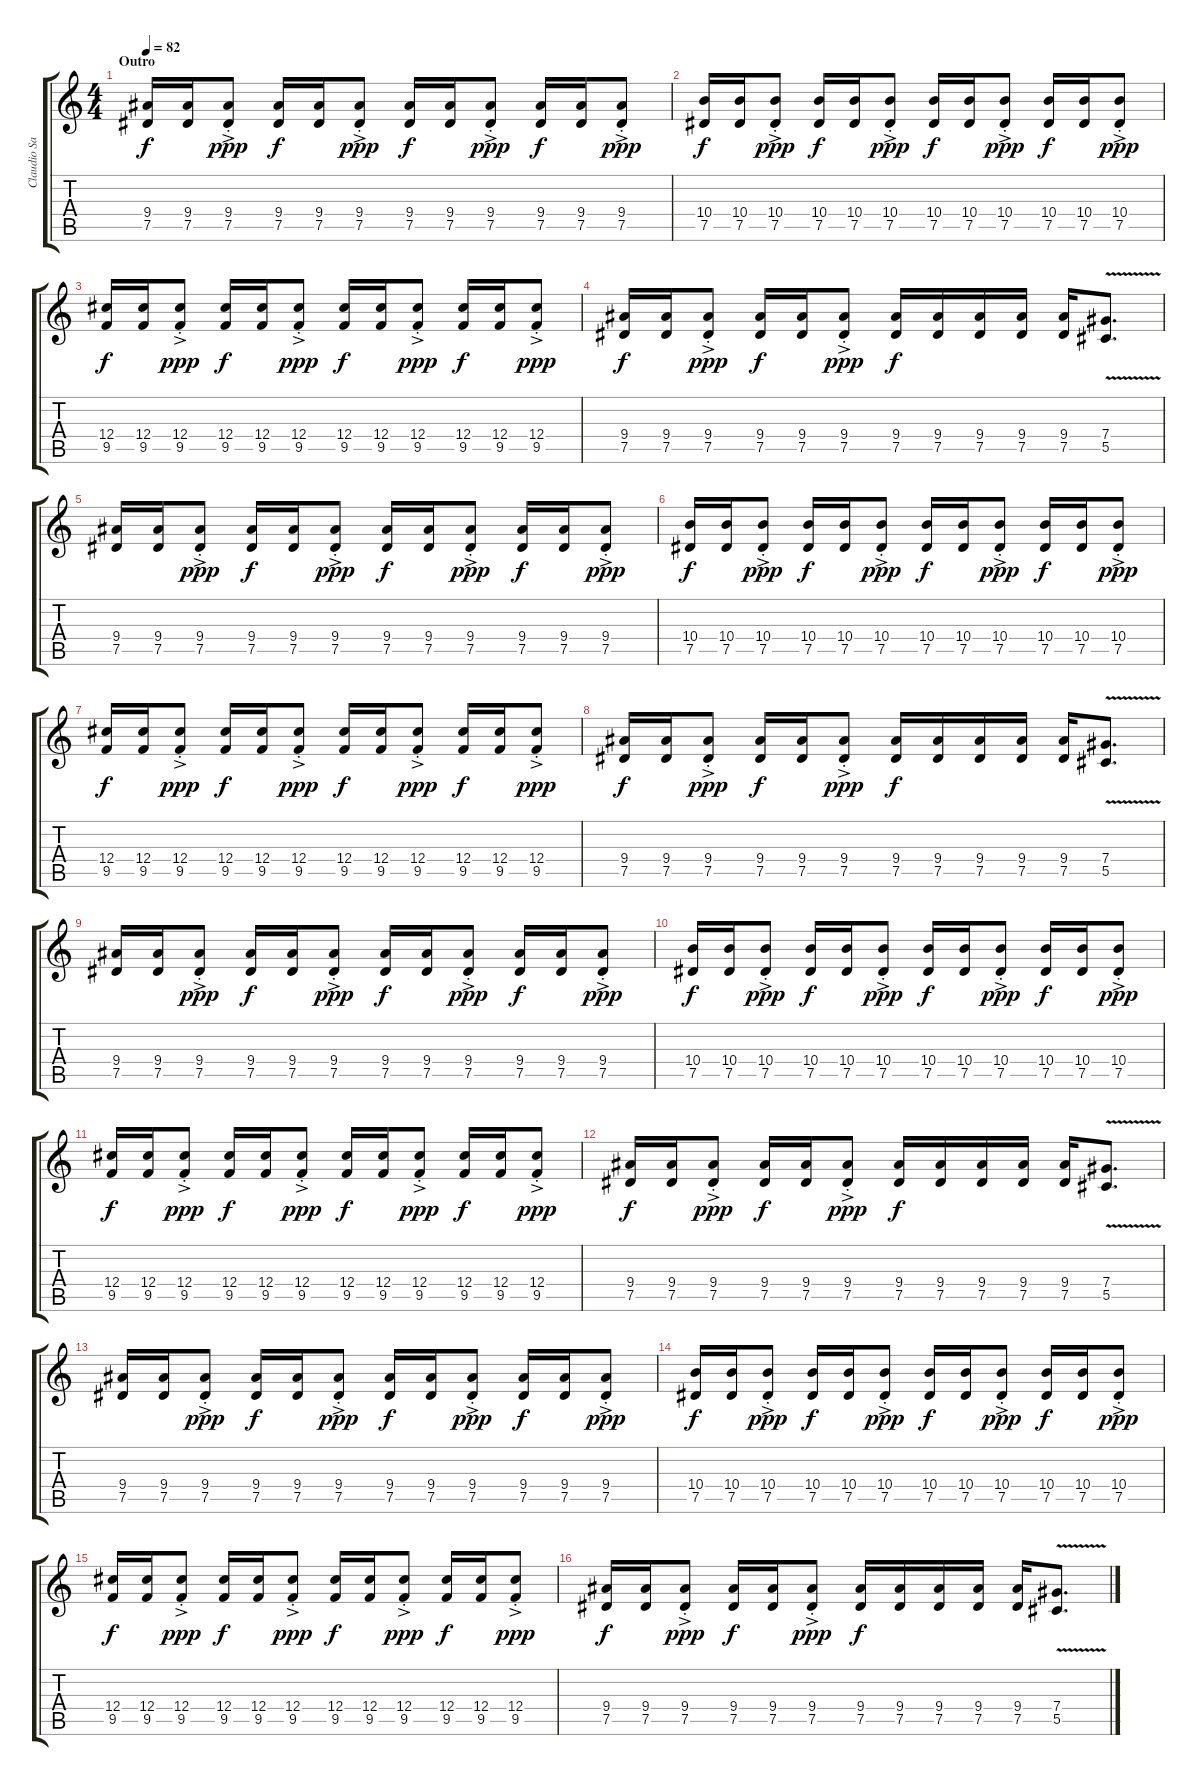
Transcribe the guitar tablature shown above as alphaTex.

\track ("Claudio Sanchez (Rhythm)" "Claudio Sa") {instrument distortionguitar}
\staff {score tabs}
\tuning (Eb4 Bb3 Gb3 Db3 Ab2 Eb2) {hide}
\ts (4 4)
\section ("" "Outro")
\tempo 82
\clef g2
\ks c
(9.4 7.5).16{dy f} (9.4 7.5).16 (9.4{ac st} 7.5{ac st}).8{dy ppp} (9.4 7.5).16{dy f} (9.4 7.5).16 (9.4{ac st} 7.5{ac st}).8{dy ppp} (9.4 7.5).16{dy f} (9.4 7.5).16 (9.4{ac st} 7.5{ac st}).8{dy ppp} (9.4 7.5).16{dy f} (9.4 7.5).16 (9.4{ac st} 7.5{ac st}).8{dy ppp} |
(10.4 7.5).16{dy f} (10.4 7.5).16 (10.4{ac st} 7.5{ac st}).8{dy ppp} (10.4 7.5).16{dy f} (10.4 7.5).16 (10.4{ac st} 7.5{ac st}).8{dy ppp} (10.4 7.5).16{dy f} (10.4 7.5).16 (10.4{ac st} 7.5{ac st}).8{dy ppp} (10.4 7.5).16{dy f} (10.4 7.5).16 (10.4{ac st} 7.5{ac st}).8{dy ppp} |
(12.4 9.5).16{dy f} (12.4 9.5).16 (12.4{ac st} 9.5{ac st}).8{dy ppp} (12.4 9.5).16{dy f} (12.4 9.5).16 (12.4{ac st} 9.5{ac st}).8{dy ppp} (12.4 9.5).16{dy f} (12.4 9.5).16 (12.4{ac st} 9.5{ac st}).8{dy ppp} (12.4 9.5).16{dy f} (12.4 9.5).16 (12.4{ac st} 9.5{ac st}).8{dy ppp} |
(9.4 7.5).16{dy f} (9.4 7.5).16 (9.4{ac st} 7.5{ac st}).8{dy ppp} (9.4 7.5).16{dy f} (9.4 7.5).16 (9.4{ac st} 7.5{ac st}).8{dy ppp} (9.4 7.5).16{dy f} (9.4 7.5).16 (9.4 7.5).16 (9.4 7.5).16 (9.4 7.5).16 (7.4{v} 5.5{v}).8{d} |
(9.4 7.5).16 (9.4 7.5).16 (9.4{ac st} 7.5{ac st}).8{dy ppp} (9.4 7.5).16{dy f} (9.4 7.5).16 (9.4{ac st} 7.5{ac st}).8{dy ppp} (9.4 7.5).16{dy f} (9.4 7.5).16 (9.4{ac st} 7.5{ac st}).8{dy ppp} (9.4 7.5).16{dy f} (9.4 7.5).16 (9.4{ac st} 7.5{ac st}).8{dy ppp} |
(10.4 7.5).16{dy f} (10.4 7.5).16 (10.4{ac st} 7.5{ac st}).8{dy ppp} (10.4 7.5).16{dy f} (10.4 7.5).16 (10.4{ac st} 7.5{ac st}).8{dy ppp} (10.4 7.5).16{dy f} (10.4 7.5).16 (10.4{ac st} 7.5{ac st}).8{dy ppp} (10.4 7.5).16{dy f} (10.4 7.5).16 (10.4{ac st} 7.5{ac st}).8{dy ppp} |
(12.4 9.5).16{dy f} (12.4 9.5).16 (12.4{ac st} 9.5{ac st}).8{dy ppp} (12.4 9.5).16{dy f} (12.4 9.5).16 (12.4{ac st} 9.5{ac st}).8{dy ppp} (12.4 9.5).16{dy f} (12.4 9.5).16 (12.4{ac st} 9.5{ac st}).8{dy ppp} (12.4 9.5).16{dy f} (12.4 9.5).16 (12.4{ac st} 9.5{ac st}).8{dy ppp} |
(9.4 7.5).16{dy f} (9.4 7.5).16 (9.4{ac st} 7.5{ac st}).8{dy ppp} (9.4 7.5).16{dy f} (9.4 7.5).16 (9.4{ac st} 7.5{ac st}).8{dy ppp} (9.4 7.5).16{dy f} (9.4 7.5).16 (9.4 7.5).16 (9.4 7.5).16 (9.4 7.5).16 (7.4{v} 5.5{v}).8{d} |
(9.4 7.5).16 (9.4 7.5).16 (9.4{ac st} 7.5{ac st}).8{dy ppp} (9.4 7.5).16{dy f} (9.4 7.5).16 (9.4{ac st} 7.5{ac st}).8{dy ppp} (9.4 7.5).16{dy f} (9.4 7.5).16 (9.4{ac st} 7.5{ac st}).8{dy ppp} (9.4 7.5).16{dy f} (9.4 7.5).16 (9.4{ac st} 7.5{ac st}).8{dy ppp} |
(10.4 7.5).16{dy f} (10.4 7.5).16 (10.4{ac st} 7.5{ac st}).8{dy ppp} (10.4 7.5).16{dy f} (10.4 7.5).16 (10.4{ac st} 7.5{ac st}).8{dy ppp} (10.4 7.5).16{dy f} (10.4 7.5).16 (10.4{ac st} 7.5{ac st}).8{dy ppp} (10.4 7.5).16{dy f} (10.4 7.5).16 (10.4{ac st} 7.5{ac st}).8{dy ppp} |
(12.4 9.5).16{dy f} (12.4 9.5).16 (12.4{ac st} 9.5{ac st}).8{dy ppp} (12.4 9.5).16{dy f} (12.4 9.5).16 (12.4{ac st} 9.5{ac st}).8{dy ppp} (12.4 9.5).16{dy f} (12.4 9.5).16 (12.4{ac st} 9.5{ac st}).8{dy ppp} (12.4 9.5).16{dy f} (12.4 9.5).16 (12.4{ac st} 9.5{ac st}).8{dy ppp} |
(9.4 7.5).16{dy f} (9.4 7.5).16 (9.4{ac st} 7.5{ac st}).8{dy ppp} (9.4 7.5).16{dy f} (9.4 7.5).16 (9.4{ac st} 7.5{ac st}).8{dy ppp} (9.4 7.5).16{dy f} (9.4 7.5).16 (9.4 7.5).16 (9.4 7.5).16 (9.4 7.5).16 (7.4{v} 5.5{v}).8{d} |
(9.4 7.5).16 (9.4 7.5).16 (9.4{ac st} 7.5{ac st}).8{dy ppp} (9.4 7.5).16{dy f} (9.4 7.5).16 (9.4{ac st} 7.5{ac st}).8{dy ppp} (9.4 7.5).16{dy f} (9.4 7.5).16 (9.4{ac st} 7.5{ac st}).8{dy ppp} (9.4 7.5).16{dy f} (9.4 7.5).16 (9.4{ac st} 7.5{ac st}).8{dy ppp} |
(10.4 7.5).16{dy f} (10.4 7.5).16 (10.4{ac st} 7.5{ac st}).8{dy ppp} (10.4 7.5).16{dy f} (10.4 7.5).16 (10.4{ac st} 7.5{ac st}).8{dy ppp} (10.4 7.5).16{dy f} (10.4 7.5).16 (10.4{ac st} 7.5{ac st}).8{dy ppp} (10.4 7.5).16{dy f} (10.4 7.5).16 (10.4{ac st} 7.5{ac st}).8{dy ppp} |
(12.4 9.5).16{dy f} (12.4 9.5).16 (12.4{ac st} 9.5{ac st}).8{dy ppp} (12.4 9.5).16{dy f} (12.4 9.5).16 (12.4{ac st} 9.5{ac st}).8{dy ppp} (12.4 9.5).16{dy f} (12.4 9.5).16 (12.4{ac st} 9.5{ac st}).8{dy ppp} (12.4 9.5).16{dy f} (12.4 9.5).16 (12.4{ac st} 9.5{ac st}).8{dy ppp} |
(9.4 7.5).16{dy f} (9.4 7.5).16 (9.4{ac st} 7.5{ac st}).8{dy ppp} (9.4 7.5).16{dy f} (9.4 7.5).16 (9.4{ac st} 7.5{ac st}).8{dy ppp} (9.4 7.5).16{dy f} (9.4 7.5).16 (9.4 7.5).16 (9.4 7.5).16 (9.4 7.5).16 (7.4{v} 5.5{v}).8{d}
